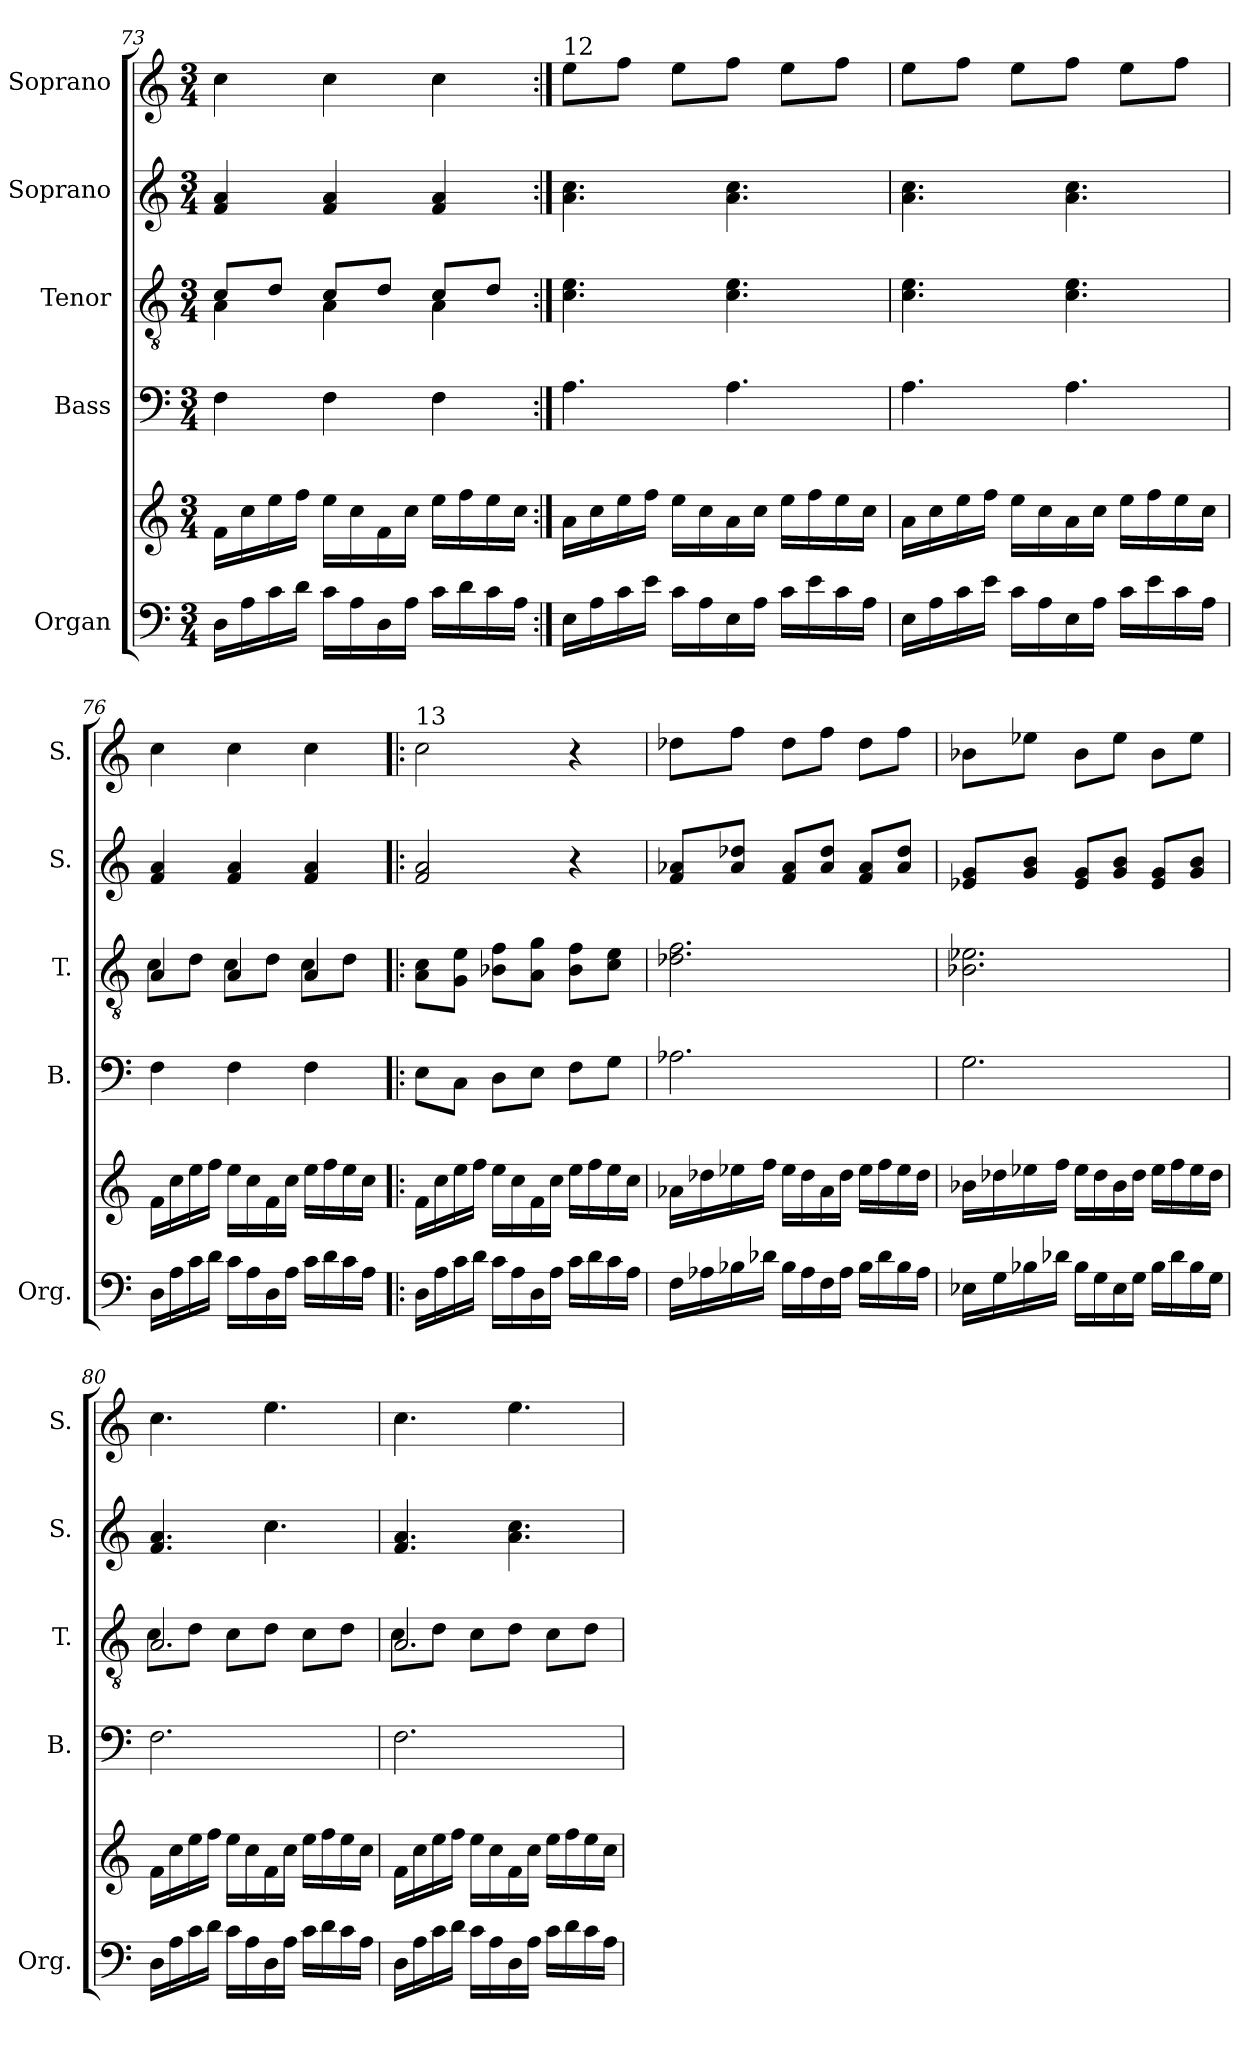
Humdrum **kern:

**kern	**kern	**kern	**kern	**kern	**kern
*part5	*part5	*part4	*part3	*part2	*part1
*staff6	*staff5	*staff4	*staff3	*staff2	*staff1
*I"Organ	*	*I"Bass	*I"Tenor	*I"Soprano	*I"Soprano
*I'Org.	*	*I'B.	*I'T.	*I'S.	*I'S.
!!LO:LB:g=z
*clefF4	*clefG2	*clefF4	*clefGv2	*clefG2	*clefG2
*k[]	*k[]	*k[]	*k[]	*k[]	*k[]
*M3/4	*M3/4	*M3/4	*M3/4	*M3/4	*M3/4
=73	=73	=73	=73	=73	=73
*	*	*	*^	*	*
16D\LL	16f\LL	4F\	4A\	8c/L	4f/ 4a/	4cc\
16A\	16cc\	.	.	.	.	.
16c\	16ee\	.	.	8d/J	.	.
16d\JJ	16ff\JJ	.	.	.	.	.
16c\LL	16ee\LL	4F\	4A\	8c/L	4f/ 4a/	4cc\
16A\	16cc\	.	.	.	.	.
16D\	16f\	.	.	8d/J	.	.
16A\JJ	16cc\JJ	.	.	.	.	.
16c\LL	16ee\LL	4F\	4A\	8c/L	4f/ 4a/	4cc\
16d\	16ff\	.	.	.	.	.
16c\	16ee\	.	.	8d/J	.	.
16A\JJ	16cc\JJ	.	.	.	.	.
*	*	*	*v	*v	*	*
=74:|!	=74:|!	=74:|!	=74:|!	=74:|!	=74:|!
!	!	!	!	!	!LO:TX:a:t=12
16E\LL	16a\LL	4.A\	4.c\ 4.e\	4.a\ 4.cc\	8ee\L
16A\	16cc\	.	.	.	.
16c\	16ee\	.	.	.	8ff\J
16e\JJ	16ff\JJ	.	.	.	.
16c\LL	16ee\LL	.	.	.	8ee\L
16A\	16cc\	.	.	.	.
16E\	16a\	4.A\	4.c\ 4.e\	4.a\ 4.cc\	8ff\J
16A\JJ	16cc\JJ	.	.	.	.
16c\LL	16ee\LL	.	.	.	8ee\L
16e\	16ff\	.	.	.	.
16c\	16ee\	.	.	.	8ff\J
16A\JJ	16cc\JJ	.	.	.	.
=75	=75	=75	=75	=75	=75
16E\LL	16a\LL	4.A\	4.c\ 4.e\	4.a\ 4.cc\	8ee\L
16A\	16cc\	.	.	.	.
16c\	16ee\	.	.	.	8ff\J
16e\JJ	16ff\JJ	.	.	.	.
16c\LL	16ee\LL	.	.	.	8ee\L
16A\	16cc\	.	.	.	.
16E\	16a\	4.A\	4.c\ 4.e\	4.a\ 4.cc\	8ff\J
16A\JJ	16cc\JJ	.	.	.	.
16c\LL	16ee\LL	.	.	.	8ee\L
16e\	16ff\	.	.	.	.
16c\	16ee\	.	.	.	8ff\J
16A\JJ	16cc\JJ	.	.	.	.
!!LO:PB:g=z
=76	=76	=76	=76	=76	=76
*	*	*	*^	*	*
16D\LL	16f\LL	4F\	4A/	8c\L	4f/ 4a/	4cc\
16A\	16cc\	.	.	.	.	.
16c\	16ee\	.	.	8d\J	.	.
16d\JJ	16ff\JJ	.	.	.	.	.
16c\LL	16ee\LL	4F\	4A/	8c\L	4f/ 4a/	4cc\
16A\	16cc\	.	.	.	.	.
16D\	16f\	.	.	8d\J	.	.
16A\JJ	16cc\JJ	.	.	.	.	.
16c\LL	16ee\LL	4F\	4A/	8c\L	4f/ 4a/	4cc\
16d\	16ff\	.	.	.	.	.
16c\	16ee\	.	.	8d\J	.	.
16A\JJ	16cc\JJ	.	.	.	.	.
*	*	*	*v	*v	*	*
=77!|:	=77!|:	=77!|:	=77!|:	=77!|:	=77!|:
!	!	!	!	!	!LO:TX:a:t=13
16D\LL	16f\LL	8E\L	8A\ 8c\L	2f/ 2a/	2cc\
16A\	16cc\	.	.	.	.
16c\	16ee\	8C\J	8G\ 8e\J	.	.
16d\JJ	16ff\JJ	.	.	.	.
16c\LL	16ee\LL	8D\L	8B-X\ 8f\L	.	.
16A\	16cc\	.	.	.	.
16D\	16f\	8E\J	8A\ 8g\J	.	.
16A\JJ	16cc\JJ	.	.	.	.
16c\LL	16ee\LL	8F\L	8B-\ 8f\L	4r	4r
16d\	16ff\	.	.	.	.
16c\	16ee\	8G\J	8c\ 8e\J	.	.
16A\JJ	16cc\JJ	.	.	.	.
=78	=78	=78	=78	=78	=78
16F\LL	16a-X\LL	2.A-X\	2.d-X\ 2.f\	8f/ 8a-X/L	8dd-X\L
16A-X\	16dd-X\	.	.	.	.
16B-X\	16ee-X\	.	.	8a-/ 8dd-X/J	8ff\J
16d-X\JJ	16ff\JJ	.	.	.	.
16B-\LL	16ee-\LL	.	.	8f/ 8a-/L	8dd-\L
16A-\	16dd-\	.	.	.	.
16F\	16a-\	.	.	8a-/ 8dd-/J	8ff\J
16A-\JJ	16dd-\JJ	.	.	.	.
16B-\LL	16ee-\LL	.	.	8f/ 8a-/L	8dd-\L
16d-\	16ff\	.	.	.	.
16B-\	16ee-\	.	.	8a-/ 8dd-/J	8ff\J
16A-\JJ	16dd-\JJ	.	.	.	.
!!LO:LB:g=z
=79	=79	=79	=79	=79	=79
16E-X\LL	16b-X\LL	2.G\	2.B-X\ 2.e-X\	8e-X/ 8g/L	8b-X\L
16G\	16dd-X\	.	.	.	.
16B-X\	16ee-X\	.	.	8g/ 8b/J	8ee-X\J
16d-X\JJ	16ff\JJ	.	.	.	.
16B-\LL	16ee-\LL	.	.	8e-/ 8g/L	8b-\L
16G\	16dd-\	.	.	.	.
16E-\	16b-\	.	.	8g/ 8b/J	8ee-\J
16G\JJ	16dd-\JJ	.	.	.	.
16B-\LL	16ee-\LL	.	.	8e-/ 8g/L	8b-\L
16d-\	16ff\	.	.	.	.
16B-\	16ee-\	.	.	8g/ 8b/J	8ee-\J
16G\JJ	16dd-\JJ	.	.	.	.
=80	=80	=80	=80	=80	=80
*	*	*	*^	*	*
16D\LL	16f\LL	2.F\	2.A/	8c\L	4.f/ 4.a/	4.cc\
16A\	16cc\	.	.	.	.	.
16c\	16ee\	.	.	8d\J	.	.
16d\JJ	16ff\JJ	.	.	.	.	.
16c\LL	16ee\LL	.	.	8c\L	.	.
16A\	16cc\	.	.	.	.	.
16D\	16f\	.	.	8d\J	4.cc\	4.ee\
16A\JJ	16cc\JJ	.	.	.	.	.
16c\LL	16ee\LL	.	.	8c\L	.	.
16d\	16ff\	.	.	.	.	.
16c\	16ee\	.	.	8d\J	.	.
16A\JJ	16cc\JJ	.	.	.	.	.
=81	=81	=81	=81	=81	=81	=81
16D\LL	16f\LL	2.F\	2.A/	8c\L	4.f/ 4.a/	4.cc\
16A\	16cc\	.	.	.	.	.
16c\	16ee\	.	.	8d\J	.	.
16d\JJ	16ff\JJ	.	.	.	.	.
16c\LL	16ee\LL	.	.	8c\L	.	.
16A\	16cc\	.	.	.	.	.
16D\	16f\	.	.	8d\J	4.a\ 4.cc\	4.ee\
16A\JJ	16cc\JJ	.	.	.	.	.
16c\LL	16ee\LL	.	.	8c\L	.	.
16d\	16ff\	.	.	.	.	.
16c\	16ee\	.	.	8d\J	.	.
16A\JJ	16cc\JJ	.	.	.	.	.
*	*	*	*v	*v	*	*
=	=	=	=	=	=
*-	*-	*-	*-	*-	*-
